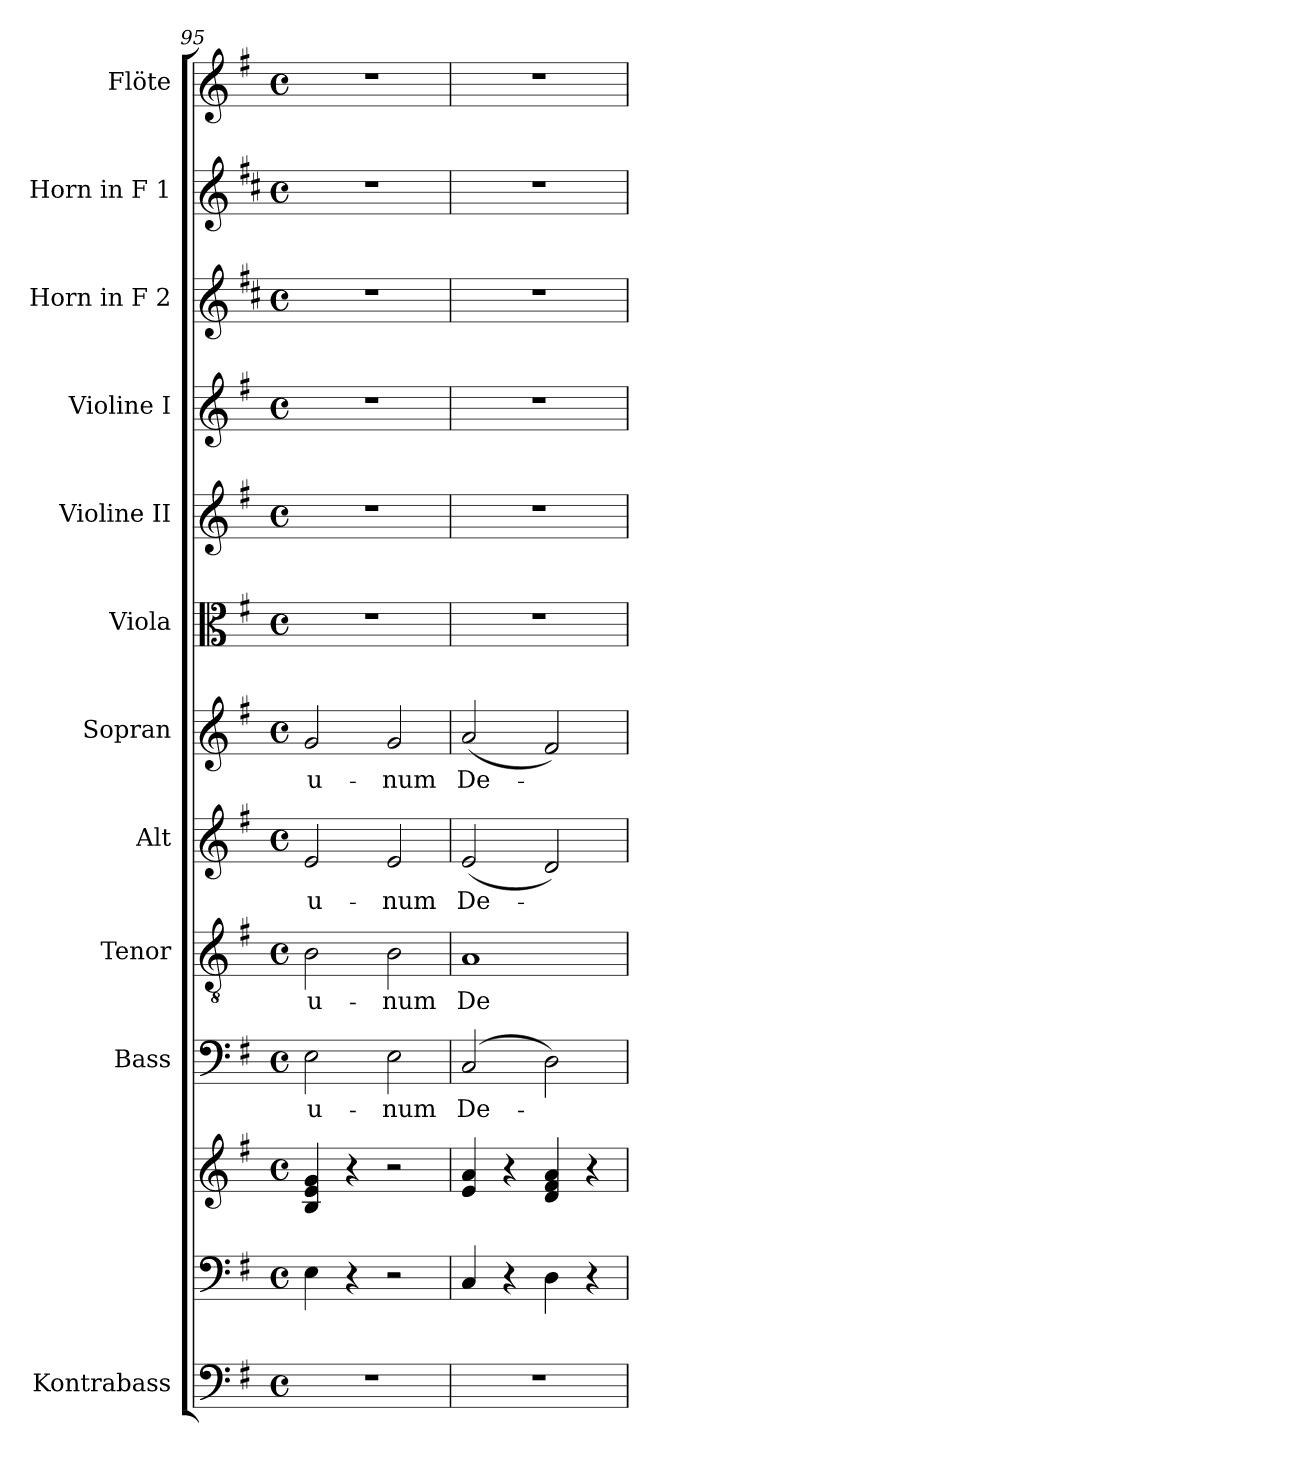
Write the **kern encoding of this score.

**kern	**kern	**kern	**kern	**text	**kern	**text	**kern	**text	**kern	**text	**kern	**kern	**kern	**kern	**kern	**kern
*part12	*part11	*part11	*part10	*part10	*part9	*part9	*part8	*part8	*part7	*part7	*part6	*part5	*part4	*part3	*part2	*part1
*staff13	*staff12	*staff11	*staff10	*staff10	*staff9	*staff9	*staff8	*staff8	*staff7	*staff7	*staff6	*staff5	*staff4	*staff3	*staff2	*staff1
*I"Kontrabass	*	*	*I"Bass	*	*I"Tenor	*	*I"Alt	*	*I"Sopran	*	*I"Viola	*I"Violine II	*I"Violine I	*I"Horn in F 2	*I"Horn in F 1	*I"Flöte
*I'Kb.	*	*	*I'B.	*	*I'T.	*	*I'A.	*	*I'S.	*	*I'Vla.	*I'Vl. II	*I'Vl. I	*	*	*I'Fl.
*clefF4	*clefF4	*clefG2	*clefF4	*	*clefGv2	*	*clefG2	*	*clefG2	*	*clefC3	*clefG2	*clefG2	*clefG2	*clefG2	*clefG2
*ITrd7c12	*	*	*	*	*	*	*	*	*	*	*	*	*	*ITrd4c7	*ITrd4c7	*
*k[f#]	*k[f#]	*k[f#]	*k[f#]	*	*k[f#]	*	*k[f#]	*	*k[f#]	*	*k[f#]	*k[f#]	*k[f#]	*k[f#]	*k[f#]	*k[f#]
*G:	*G:	*G:	*G:	*	*G:	*	*G:	*	*G:	*	*G:	*G:	*G:	*G:	*G:	*G:
*M4/4	*M4/4	*M4/4	*M4/4	*	*M4/4	*	*M4/4	*	*M4/4	*	*M4/4	*M4/4	*M4/4	*M4/4	*M4/4	*M4/4
*met(c)	*met(c)	*met(c)	*met(c)	*	*met(c)	*	*met(c)	*	*met(c)	*	*met(c)	*met(c)	*met(c)	*met(c)	*met(c)	*met(c)
=95	=95	=95	=95	=95	=95	=95	=95	=95	=95	=95	=95	=95	=95	=95	=95	=95
!	!	!	!	!LO:LY:b	!	!LO:LY:b	!	!LO:LY:b	!	!LO:LY:b	!	!	!	!	!	!
1r	4E\	4B/ 4e/ 4g/	2E\	u-	2B\	u-	2e/	u-	2g/	u-	1r	1r	1r	1r	1r	1r
.	4r	4r	.	.	.	.	.	.	.	.	.	.	.	.	.	.
!	!	!	!	!LO:LY:b	!	!LO:LY:b	!	!LO:LY:b	!	!LO:LY:b	!	!	!	!	!	!
.	2r	2r	2E\	-num	2B\	-num	2e/	-num	2g/	-num	.	.	.	.	.	.
=96	=96	=96	=96	=96	=96	=96	=96	=96	=96	=96	=96	=96	=96	=96	=96	=96
!	!	!	!	!LO:LY:b	!	!LO:LY:b	!	!LO:LY:b	!	!LO:LY:b	!	!	!	!	!	!
1r	4C/	4e/ 4a/	(2C/	De-	1A	De-	(<2e/	De-	(<2a/	De-	1r	1r	1r	1r	1r	1r
.	4r	4r	.	.	.	.	.	.	.	.	.	.	.	.	.	.
.	4D\	4d/ 4f#/ 4a/	2D\)	.	.	.	2d/)	.	2f#/)	.	.	.	.	.	.	.
.	4r	4r	.	.	.	.	.	.	.	.	.	.	.	.	.	.
=	=	=	=	=	=	=	=	=	=	=	=	=	=	=	=	=
*-	*-	*-	*-	*-	*-	*-	*-	*-	*-	*-	*-	*-	*-	*-	*-	*-
